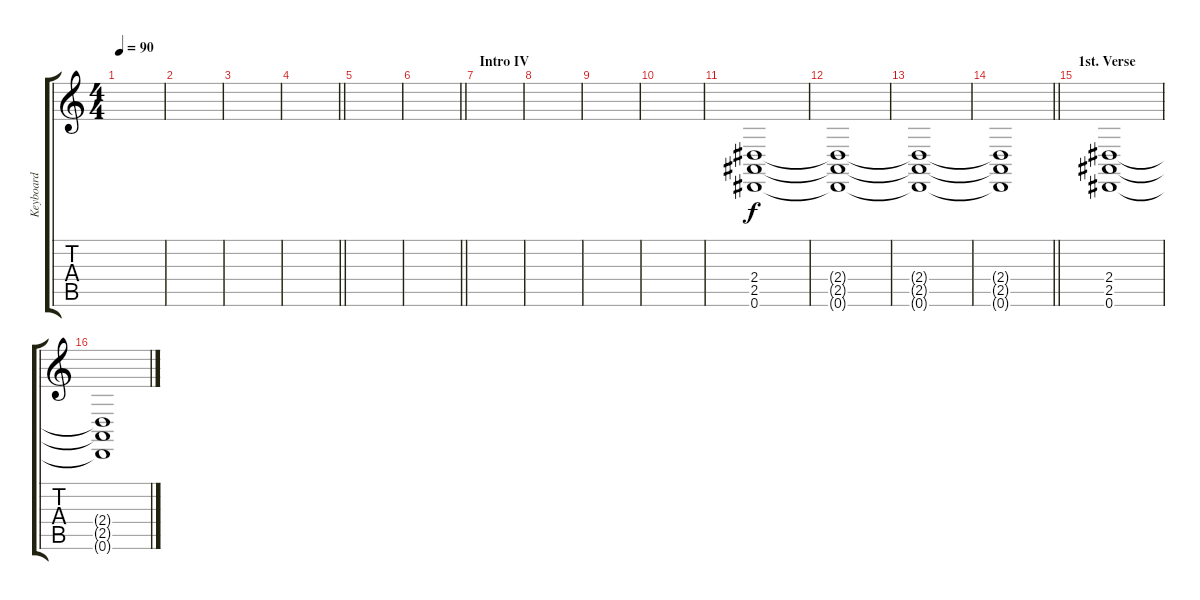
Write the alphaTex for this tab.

\track ("Keyboard" "Keyboard") {instrument synthstrings1}
\staff {score tabs}
\tuning (Eb4 Bb3 Gb3 Db3 Ab2 Eb2) {hide}
\ts (4 4)
\tempo 90
\clef g2
\ks c
|
|
|
\barLineRight lightlight
|
|
\barLineRight lightlight
|
\section ("" "Intro IV")
|
|
|
|
(2.4 2.5 0.6).1 |
(2.4{t} 2.5{t} 0.6{t}).1 |
(2.4{t} 2.5{t} 0.6{t}).1 |
\barLineRight lightlight
(2.4{t} 2.5{t} 0.6{t}).1 |
\section ("" "1st. Verse")
(2.4 2.5 0.6).1 |
(2.4{t} 2.5{t} 0.6{t}).1
